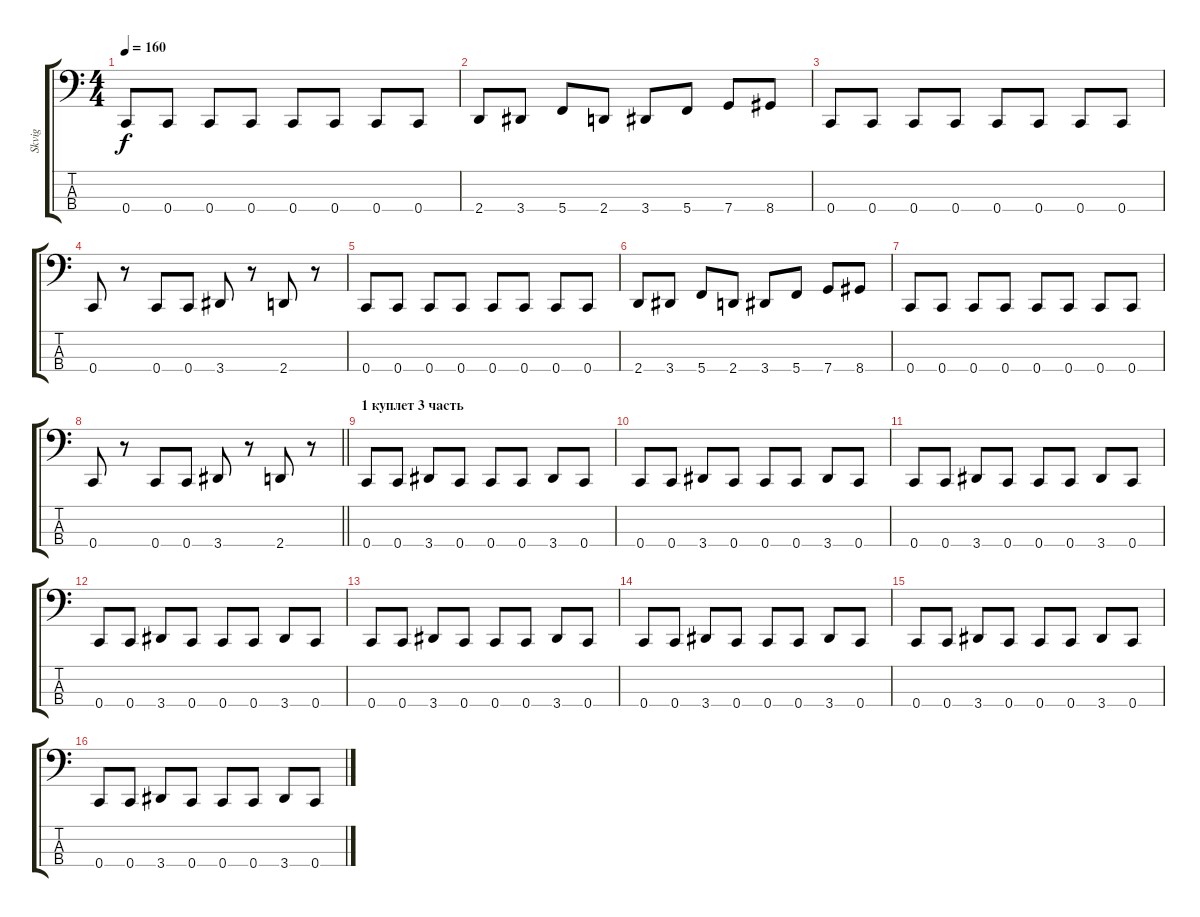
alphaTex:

\track ("Skvig" "Skvig") {instrument slapbass1}
\staff {score tabs}
\tuning (Eb2 Bb1 F1 C1) {hide}
\ts (4 4)
\tempo 160
\clef f4
\ks c
0.4.8{dy f} 0.4.8 0.4.8 0.4.8 0.4.8 0.4.8 0.4.8 0.4.8 |
2.4.8 3.4.8 5.4.8 2.4.8 3.4.8 5.4.8 7.4.8 8.4.8 |
0.4.8 0.4.8 0.4.8 0.4.8 0.4.8 0.4.8 0.4.8 0.4.8 |
0.4.8 r.8 0.4.8 0.4.8 3.4.8 r.8 2.4.8 r.8 |
0.4.8 0.4.8 0.4.8 0.4.8 0.4.8 0.4.8 0.4.8 0.4.8 |
2.4.8 3.4.8 5.4.8 2.4.8 3.4.8 5.4.8 7.4.8 8.4.8 |
0.4.8 0.4.8 0.4.8 0.4.8 0.4.8 0.4.8 0.4.8 0.4.8 |
\barLineRight lightlight
0.4.8 r.8 0.4.8 0.4.8 3.4.8 r.8 2.4.8 r.8 |
\section ("" "1 куплет 3 часть")
0.4.8 0.4.8 3.4.8 0.4.8 0.4.8 0.4.8 3.4.8 0.4.8 |
0.4.8 0.4.8 3.4.8 0.4.8 0.4.8 0.4.8 3.4.8 0.4.8 |
0.4.8 0.4.8 3.4.8 0.4.8 0.4.8 0.4.8 3.4.8 0.4.8 |
0.4.8 0.4.8 3.4.8 0.4.8 0.4.8 0.4.8 3.4.8 0.4.8 |
0.4.8 0.4.8 3.4.8 0.4.8 0.4.8 0.4.8 3.4.8 0.4.8 |
0.4.8 0.4.8 3.4.8 0.4.8 0.4.8 0.4.8 3.4.8 0.4.8 |
0.4.8 0.4.8 3.4.8 0.4.8 0.4.8 0.4.8 3.4.8 0.4.8 |
0.4.8 0.4.8 3.4.8 0.4.8 0.4.8 0.4.8 3.4.8 0.4.8
